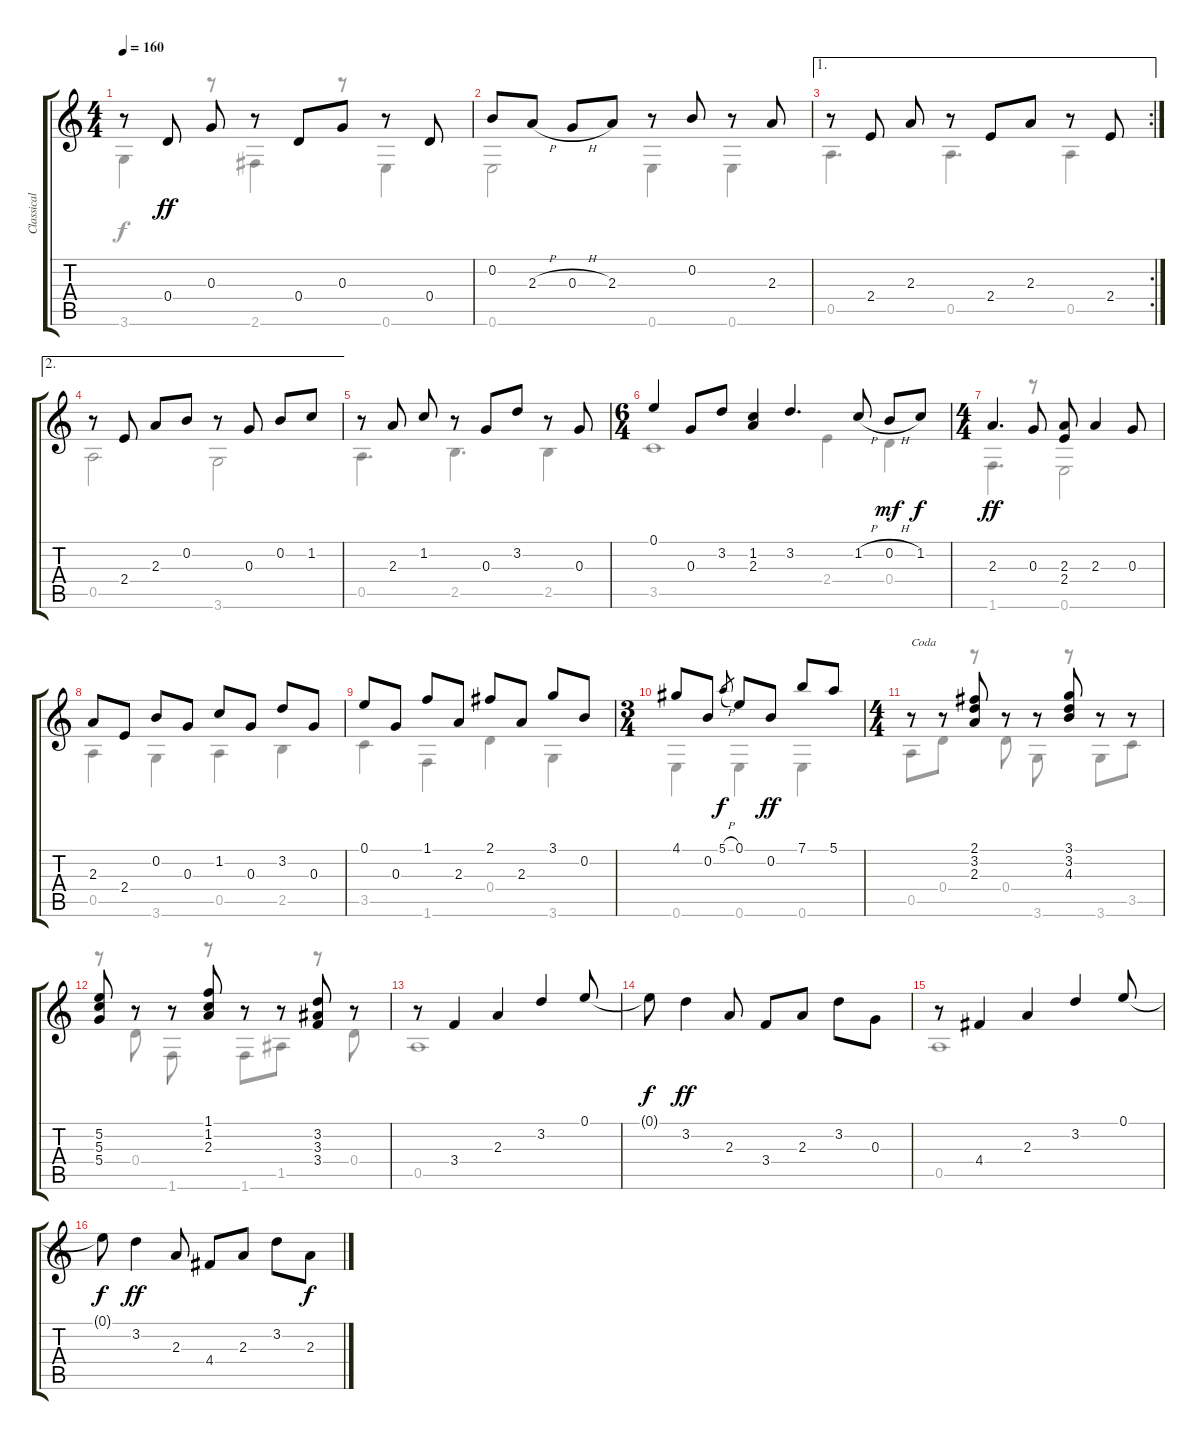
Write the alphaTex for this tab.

\track ("Classical Guitar" "Classical ") {instrument acousticguitarnylon}
\staff {score tabs}
\tuning (E4 B3 G3 D3 A2 E2) {hide}
\voice
\ts (4 4)
\tempo 160
\clef g2
\ks c
r.8{dy ff} 0.4.8 0.3.8 r.8 0.4.8 0.3.8 r.8 0.4.8 |
0.2.8 2.3{h}.8 0.3{h}.8 2.3.8 r.8 0.2.8 r.8 2.3.8 |
\ae 1
\rc 2
r.8 2.4.8 2.3.8 r.8 2.4.8 2.3.8 r.8 2.4.8 |
\ae 2
r.8 2.4.8 2.3.8 0.2.8 r.8 0.3.8 0.2.8 1.2.8 |
r.8 2.3.8 1.2.8 r.8 0.3.8 3.2.8 r.8 0.3.8 |
\ts (6 4)
0.1.4 0.3.8 3.2.8 (1.2 2.3).4 3.2.4{d} 1.2{h}.8 0.2{h}.8{dy mf} 1.2.8{dy f} |
\ts (4 4)
2.3.4{d dy ff} 0.3.8 (2.3 2.4).8 2.3.4 0.3.8 |
2.3.8 2.4.8 0.2.8 0.3.8 1.2.8 0.3.8 3.2.8 0.3.8 |
0.1.8 0.3.8 1.1.8 2.3.8 2.1.8 2.3.8 3.1.8 0.2.8 |
\ts (3 4)
4.1.8 0.2.8 5.1{h}.8{gr dy f} 0.1.8 0.2.8{dy ff} 7.1.8 5.1.8 |
\ts (4 4)
r.8{txt "Coda"} r.8 (2.1 3.2 2.3).8 r.8 r.8 (3.1 3.2 4.3).8 r.8 r.8 |
(5.2 5.3 5.4).8 r.8 r.8 (1.1 1.2 2.3).8 r.8 r.8 (3.2 3.3 3.4).8 r.8 |
r.8 3.4.4 2.3.4 3.2.4 0.1.8 |
0.1{t}.8{dy f} 3.2.4{dy ff} 2.3.8 3.4.8 2.3.8 3.2.8 0.3.8 |
r.8 4.4.4 2.3.4 3.2.4 0.1.8 |
0.1{t}.8{dy f} 3.2.4{dy ff} 2.3.8 4.4.8 2.3.8 3.2.8 2.3.8{dy f}
\voice
\clef g2
\ottava regular
\simile none
\ks c
3.6.4{dy f} r.8 2.6.4 r.8 0.6.4 |
0.6.2 0.6.4 0.6.4 |
0.5.4{d} 0.5.4{d} 0.5.4 |
0.5.2 3.6.2 |
0.5.4{d} 2.5.4{d} 2.5.4 |
3.5.1 2.4.4 0.4.4 |
1.6.4{d} r.8 0.6.2 |
0.5.4 3.6.4 0.5.4 2.5.4 |
3.5.4 1.6.4 0.4.4 3.6.4 |
0.6.4 0.6.4 0.6.4 |
0.5.8 0.4.8 r.8 0.4.8 3.6.8 r.8 3.6.8 3.5.8 |
r.8 0.4.8 1.6.8 r.8 1.6.8 1.5.8 r.8 0.4.8 |
0.5.1 |
|
0.5.1 |
